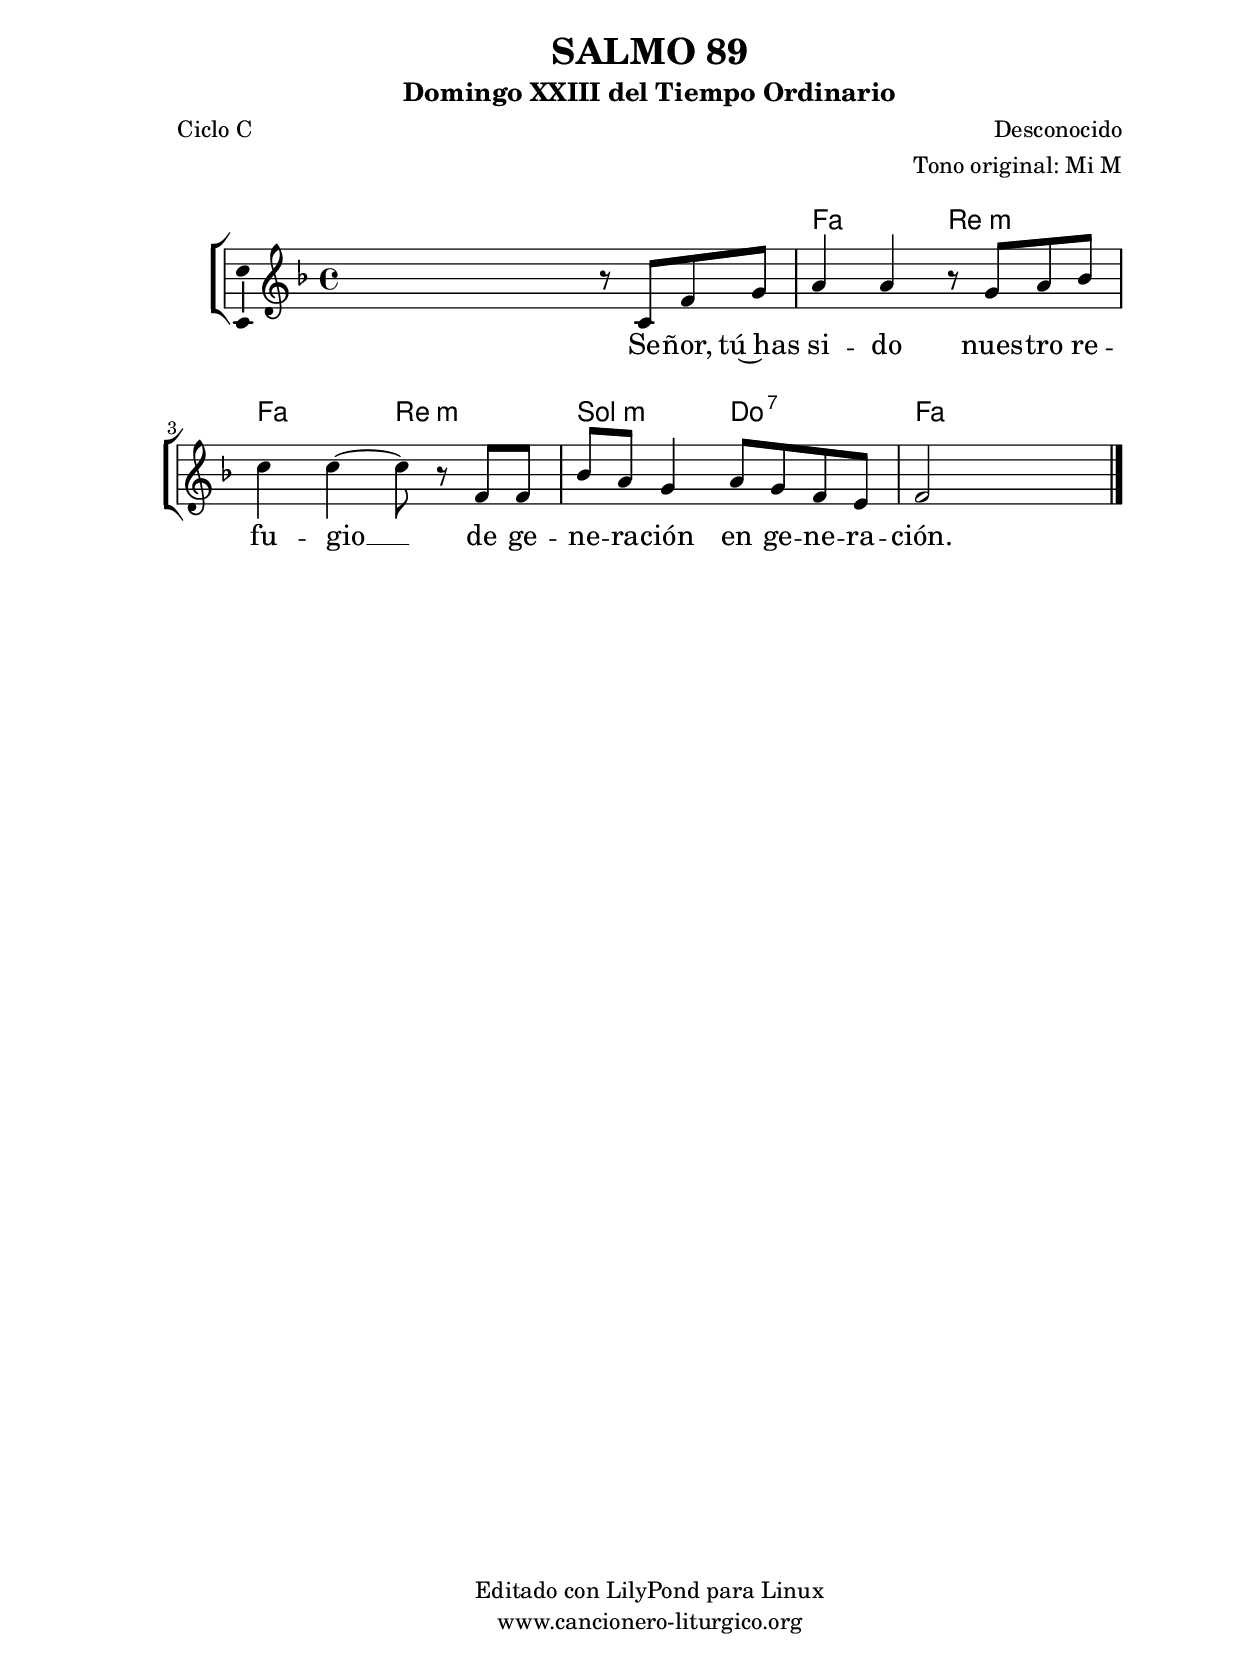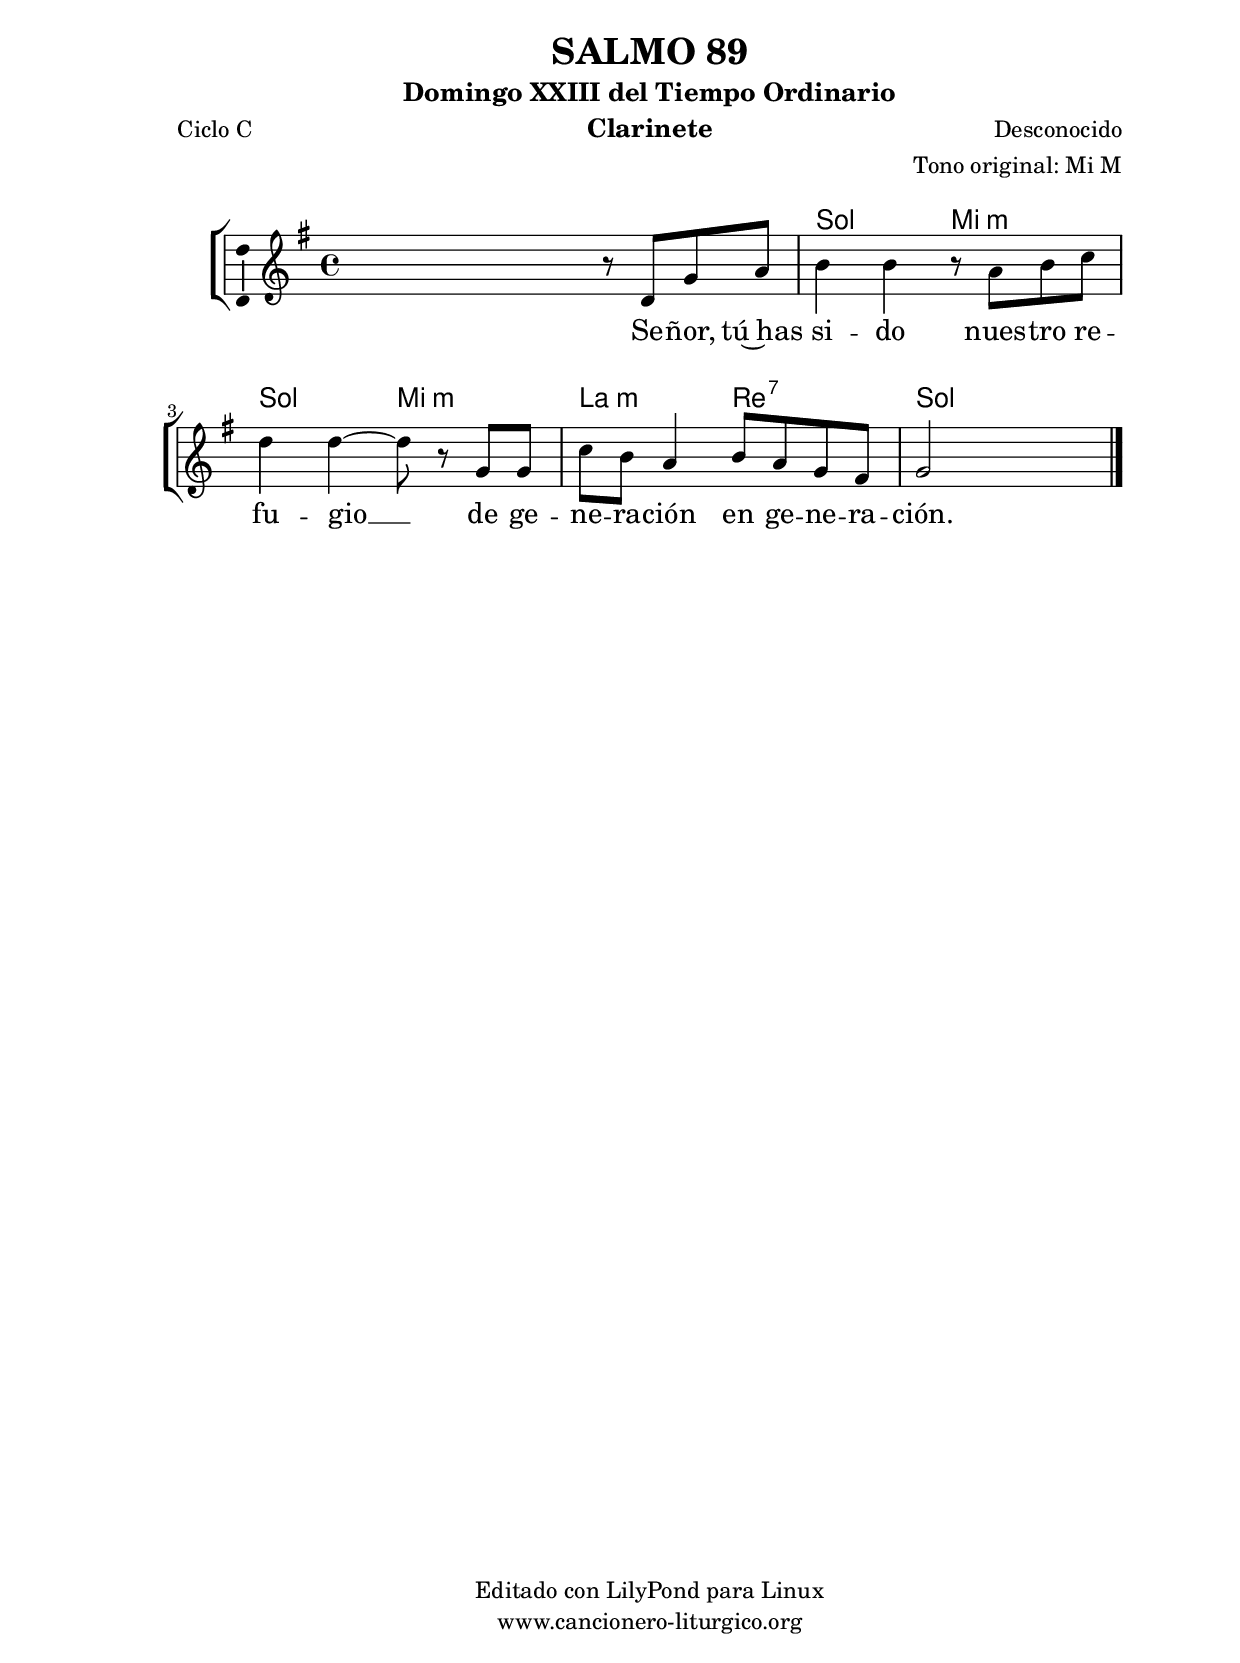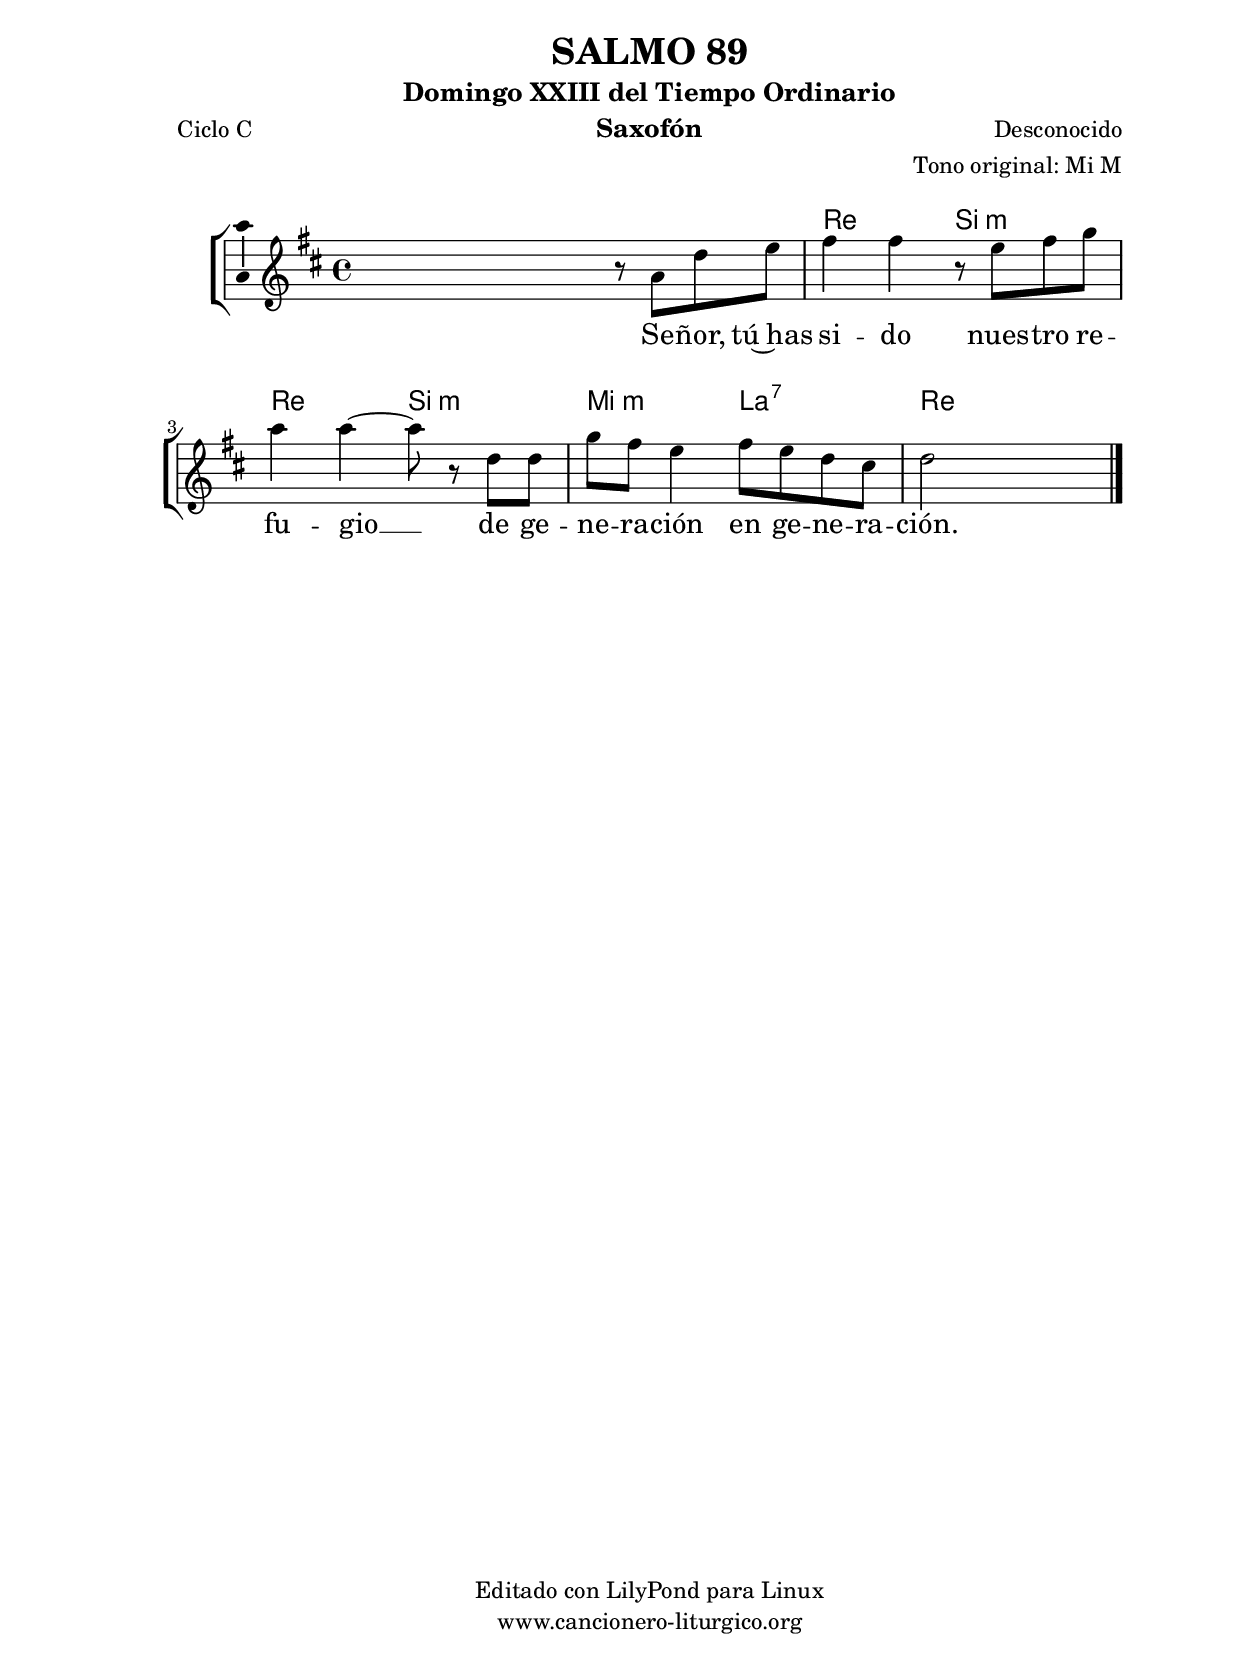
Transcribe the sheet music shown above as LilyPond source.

%
%para convertir .midi en .wav:
%timidity filename.midi -Ow -o finename.wav
%
%
%Para convertir de .wav a .mp3:
%lame -h -m j filename.wav
%
%
%para escuchar el midi:
%timidity nombrefichero.midi
%


%versión de lilypond para la que se ha escrito esta partitura:
\version "2.16.0"

	%Tamaño papel
	#(set-default-paper-size "a4")
	%Tamaño partitura
	#(set-global-staff-size 20)
	%No responde al pulsar sobre una nota
	#(ly:set-option 'point-and-click #f)

%parámetros del encabezamiento:
\header {
	title = "SALMO 89"
	subtitle = "Domingo XXIII del Tiempo Ordinario"
	composer = "Desconocido"
	poet = "Ciclo C"
	meter = ""
	arranger = "Tono original: Mi M"
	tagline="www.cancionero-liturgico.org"
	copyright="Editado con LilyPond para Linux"
	tiempo = "Ordinario"
	usos = "Salmo"
	letra = "Señor, tú has sido nuestro refugio de generación en generación."
	}

%parámetros asociados al papel:
\paper  {
	oddHeaderMarkup = \markup {\fill-line { \on-the-fly #not-first-page \fromproperty #'header:title \on-the-fly #not-first-page \fromproperty #'header:composer }}
	evenHeaderMarkup = \markup {\fill-line { \fromproperty #'header:composer \fromproperty #'header:title }}
	#(set-paper-size "a4")
	print-page-number = ##f
	first-page-number = 1
	print-first-page-number = ##f
%	head-separation = 3.0 \cm
	top-margin = 2.0 \cm
	bottom-margin = 0.5\cm
%%%	bottom-margin = -1.0\cm
	left-margin = 3.0 \cm
	line-width = 16.0 \cm 
	indent = 8\mm
	interscoreline = 2.\mm
	between-system-space = 15\mm
%	para que las partituras no llenen la hoja:
	ragged-bottom = ##t
%	idem para la última hoja:
	ragged-last-bottom = ##f
%	para que las partituras llenen el ancho del papel:
	ragged-last = ##f
	after-title-space = 2.5 \cm
%page-count=1
%system-count=8

	%Flexible Vertical Spacing
%	markup-markup-spacing =
%	#'((basic-distance . 15) (minimum-distance . 15) (padding . 3))
	markup-system-spacing =
	#'((basic-distance . 15) (minimum-distance . 15) (padding . 3))
	system-system-spacing =
	#'((basic-distance . 15) (minimum-distance . 15) (padding . 3))
	score-system-spacing =
	#'((basic-distance . 15) (minimum-distance . 15) (padding . 5))
%	top-system-spacing = % header
%	#'((basic-distance . 8) (minimum-distance . 0) (padding . 3))
%	top-markup-spacing =
%	#'((basic-distance . 20) (minimum-distance . 20) (padding . 3))
	last-bottom-spacing = % footer
	#'((basic-distance . 5) (minimum-distance . 5) (padding . 3))
%	score-markup-spacing =
%	#'((basic-distance . 16) (minimum-distance . 13) (padding . 3))

	}


%parámetros que afectan a toda la partitura:
global =  {
	%clave de sol (G):
	\clef G
	%armadura:
	\transpose e f
	\key e \major
	\tempo 4=90
	\set Score.tempoHideNote = ##t
	}


acordes = {
	\italianChords
	\chordmode {
	\transpose e f
{

s1
e2 cis:m e cis:m fis:m b:7 e s

	}
	}
}

melodia = 
	\transpose e f
{
	\relative c'{

\time 4/4
s2 r8 b8 e fis
gis4 gis r8 fis8 gis a
b4 b~b8 r8 e,8 e
a8 gis fis4 gis8 fis e dis
e2 s2

	\bar "|."
	}
	}


texto = \lyricmode {
Se -- ñor, tú~has si -- do nues -- tro re -- fu -- gio __
de ge -- ne -- ra -- ción en ge -- ne -- ra -- ción.
	}


acordesStaff = \context ChordNames = acordesStaff <<
	\set chordChanges = ##t
	\acordes
	>>


vozStaff = \context Voice = vozStaff
\with {\consists "Ambitus_engraver"}
<<
%	\set Staff.instrumentName = ""
%	\set Staff.shortInstrumentName = ""
%	\set Staff.midiInstrument = #"clarinet"
%	\set Staff.midiInstrument = #"cello"
%	\set Staff.midiInstrument = #"flute"
	\set Staff.midiInstrument = #"electric guitar (jazz)"
%	\set Staff.midiInstrument = #"english horn"
%	\set Staff.midiInstrument = #"violin"
%	\set Staff.midiInstrument = #"glockenspiel"
	\set Staff.midiMinimumVolume = #0.7
	\set Staff.midiMaximumVolume = #0.9
	\global
	\melodia
	>>


textoStaff = \context Lyrics = textoStaff <<
	\lyricsto vozStaff \texto
	>>

\book {
	\score {
		\context ChoirStaff {
			\override StaffGroup.SystemStartBracket #'collapse-height = #1
			\override Score.SystemStartBar #'collapse-height = #1
			<<
			\acordesStaff
			\vozStaff
			\textoStaff
			>>
			}
		\layout {
	    		\context {
				\Lyrics
				\override LyricText #'font-size = #2
				}
	   		 \context {
				\Score
				%fontSize = #3
				\override StaffSymbol #'staff-space = #(magstep +3)
				%\override Beam #'thickness = #0.55
				%\override SpacingSpanner #'spacing-increment = #1.0
				%\override Slur #'height-limit = #1.5
				}
			}
		}
	\score {
		\unfoldRepeats
		\context ChoirStaff {
			<<
			\acordesStaff
			\vozStaff
			>>
			}
		\midi {
	  		\context {
	  			\Score
				tempoWholesPerMinute = #(ly:make-moment 70 4)
				}
			}
		}
	}

%Partitura para clarinete
#(define output-suffix "C")
\book {
	\header{
		instrument = "Clarinete"
		}
	\score {
		\context ChoirStaff {
			\override StaffGroup.SystemStartBracket #'collapse-height = #1
			\override Score.SystemStartBar #'collapse-height = #1
\transpose c d
			<<
			\acordesStaff
			\vozStaff
			\textoStaff
			>>
			}
		\layout {
	    		\context {
				\Lyrics
				\override LyricText #'font-size = #2
				}
	   		 \context {
				\Score
				%fontSize = #3
				\override StaffSymbol #'staff-space = #(magstep +3)
				%\override Beam #'thickness = #0.55
				%\override SpacingSpanner #'spacing-increment = #1.0
				%\override Slur #'height-limit = #1.5
				}
			}
		}
	}

%Partitura para saxofón
#(define output-suffix "S")
\book {
	\header{
		instrument = "Saxofón"
		}
	\score {
		\context ChoirStaff {
			\override StaffGroup.SystemStartBracket #'collapse-height = #1
			\override Score.SystemStartBar #'collapse-height = #1
\transpose c a
			<<
			\acordesStaff
			\vozStaff
			\textoStaff
			>>
			}
		\layout {
	    		\context {
				\Lyrics
				\override LyricText #'font-size = #2
				}
	   		 \context {
				\Score
				%fontSize = #3
				\override StaffSymbol #'staff-space = #(magstep +3)
				%\override Beam #'thickness = #0.55
				%\override SpacingSpanner #'spacing-increment = #1.0
				%\override Slur #'height-limit = #1.5
				}
			}
		}
	}

